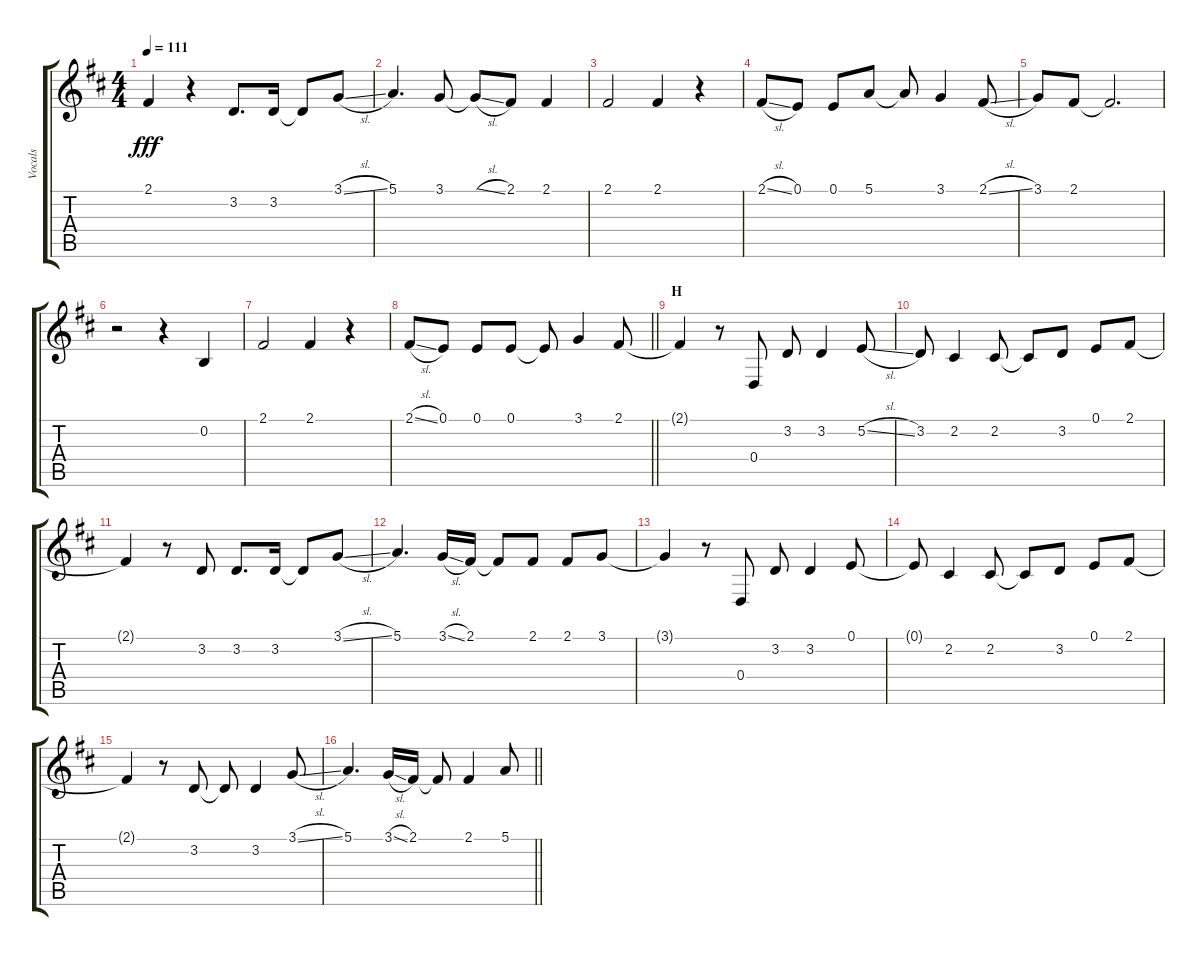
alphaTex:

\track ("Vocals" "Vocals") {instrument voiceoohs}
\staff {score tabs}
\tuning (E4 B3 G3 D3 A2 E2) {hide}
\ts (4 4)
\tempo 111
\clef g2
\ks d
2.1{t}.4{dy fff} r.4 3.2.8{d} 3.2.16 3.2{t}.8 3.1{sl}.8 |
5.1.4{d} 3.1.8 3.1{sl t}.8 2.1.8 2.1.4 |
2.1.2 2.1.4 r.4 |
2.1{sl}.8 0.1.8 0.1.8 5.1.8 5.1{t}.8 3.1.4 2.1{sl}.8 |
3.1.8 2.1.8 2.1{t}.2{d} |
r.2 r.4 0.2.4 |
2.1.2 2.1.4 r.4 |
\barLineRight lightlight
2.1{sl}.8 0.1.8 0.1.8 0.1.8 0.1{t}.8 3.1.4 2.1.8 |
\section ("" "H")
2.1{t}.4 r.8 0.4.8 3.2.8 3.2.4 5.2{sl}.8 |
3.2.8 2.2.4 2.2.8 2.2{t}.8 3.2.8 0.1.8 2.1.8 |
2.1{t}.4 r.8 3.2.8 3.2.8{d} 3.2.16 3.2{t}.8 3.1{sl}.8 |
5.1.4{d} 3.1{sl}.16 2.1.16 2.1{t}.8 2.1.8 2.1.8 3.1.8 |
3.1{t}.4 r.8 0.4.8 3.2.8 3.2.4 0.1.8 |
0.1{t}.8 2.2.4 2.2.8 2.2{t}.8 3.2.8 0.1.8 2.1.8 |
2.1{t}.4 r.8 3.2.8 3.2{t}.8 3.2.4 3.1{sl}.8 |
\barLineRight lightlight
5.1.4{d} 3.1{sl}.16 2.1.16 2.1{t}.8 2.1.4 5.1.8
